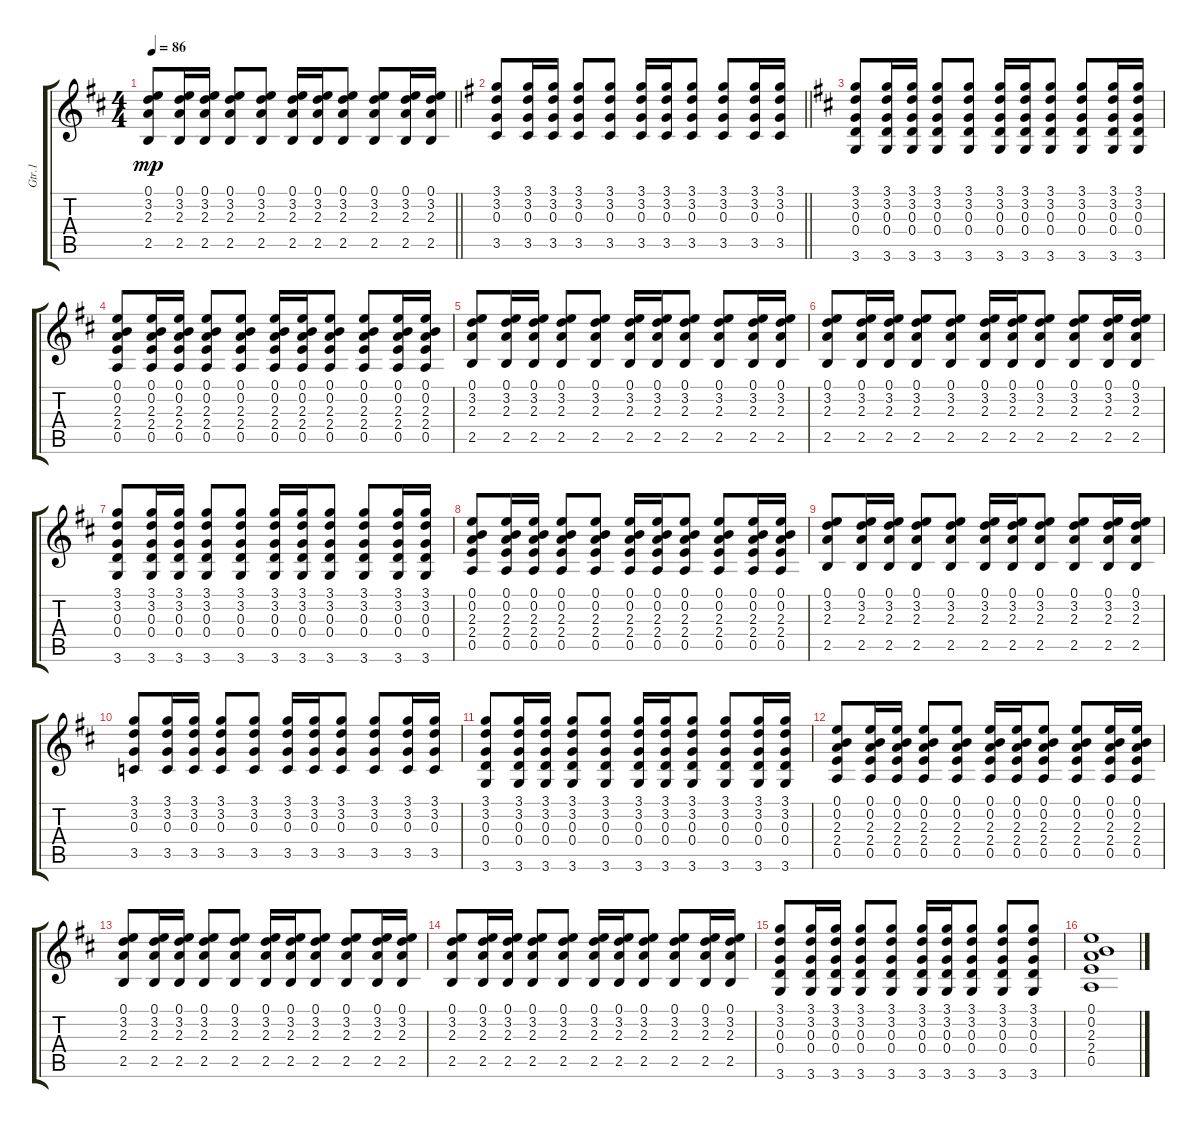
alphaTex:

\track ("Gtr.1" "Gtr.1") {instrument electricguitarjazz}
\staff {score tabs}
\tuning (E4 B3 G3 D3 A2 E2) {hide}
\ts (4 4)
\tempo 86
\clef g2
\barLineRight lightlight
\ks d
(0.1 3.2 2.3 2.5).8{dy mp} (0.1 3.2 2.3 2.5).16 (0.1 3.2 2.3 2.5).16 (0.1 3.2 2.3 2.5).8 (0.1 3.2 2.3 2.5).8 (0.1 3.2 2.3 2.5).16 (0.1 3.2 2.3 2.5).16 (0.1 3.2 2.3 2.5).8 (0.1 3.2 2.3 2.5).8 (0.1 3.2 2.3 2.5).16 (0.1 3.2 2.3 2.5).16 |
\barLineRight lightlight
\ks g
(3.1 3.2 0.3 3.5).8 (3.1 3.2 0.3 3.5).16 (3.1 3.2 0.3 3.5).16 (3.1 3.2 0.3 3.5).8 (3.1 3.2 0.3 3.5).8 (3.1 3.2 0.3 3.5).16 (3.1 3.2 0.3 3.5).16 (3.1 3.2 0.3 3.5).8 (3.1 3.2 0.3 3.5).8 (3.1 3.2 0.3 3.5).16 (3.1 3.2 0.3 3.5).16 |
\ks d
(3.1 3.2 0.3 0.4 3.6).8 (3.1 3.2 0.3 0.4 3.6).16 (3.1 3.2 0.3 0.4 3.6).16 (3.1 3.2 0.3 0.4 3.6).8 (3.1 3.2 0.3 0.4 3.6).8 (3.1 3.2 0.3 0.4 3.6).16 (3.1 3.2 0.3 0.4 3.6).16 (3.1 3.2 0.3 0.4 3.6).8 (3.1 3.2 0.3 0.4 3.6).8 (3.1 3.2 0.3 0.4 3.6).16 (3.1 3.2 0.3 0.4 3.6).16 |
(0.1 0.2 2.3 2.4 0.5).8 (0.1 0.2 2.3 2.4 0.5).16 (0.1 0.2 2.3 2.4 0.5).16 (0.1 0.2 2.3 2.4 0.5).8 (0.1 0.2 2.3 2.4 0.5).8 (0.1 0.2 2.3 2.4 0.5).16 (0.1 0.2 2.3 2.4 0.5).16 (0.1 0.2 2.3 2.4 0.5).8 (0.1 0.2 2.3 2.4 0.5).8 (0.1 0.2 2.3 2.4 0.5).16 (0.1 0.2 2.3 2.4 0.5).16 |
(0.1 3.2 2.3 2.5).8 (0.1 3.2 2.3 2.5).16 (0.1 3.2 2.3 2.5).16 (0.1 3.2 2.3 2.5).8 (0.1 3.2 2.3 2.5).8 (0.1 3.2 2.3 2.5).16 (0.1 3.2 2.3 2.5).16 (0.1 3.2 2.3 2.5).8 (0.1 3.2 2.3 2.5).8 (0.1 3.2 2.3 2.5).16 (0.1 3.2 2.3 2.5).16 |
(0.1 3.2 2.3 2.5).8 (0.1 3.2 2.3 2.5).16 (0.1 3.2 2.3 2.5).16 (0.1 3.2 2.3 2.5).8 (0.1 3.2 2.3 2.5).8 (0.1 3.2 2.3 2.5).16 (0.1 3.2 2.3 2.5).16 (0.1 3.2 2.3 2.5).8 (0.1 3.2 2.3 2.5).8 (0.1 3.2 2.3 2.5).16 (0.1 3.2 2.3 2.5).16 |
(3.1 3.2 0.3 0.4 3.6).8 (3.1 3.2 0.3 0.4 3.6).16 (3.1 3.2 0.3 0.4 3.6).16 (3.1 3.2 0.3 0.4 3.6).8 (3.1 3.2 0.3 0.4 3.6).8 (3.1 3.2 0.3 0.4 3.6).16 (3.1 3.2 0.3 0.4 3.6).16 (3.1 3.2 0.3 0.4 3.6).8 (3.1 3.2 0.3 0.4 3.6).8 (3.1 3.2 0.3 0.4 3.6).16 (3.1 3.2 0.3 0.4 3.6).16 |
(0.1 0.2 2.3 2.4 0.5).8 (0.1 0.2 2.3 2.4 0.5).16 (0.1 0.2 2.3 2.4 0.5).16 (0.1 0.2 2.3 2.4 0.5).8 (0.1 0.2 2.3 2.4 0.5).8 (0.1 0.2 2.3 2.4 0.5).16 (0.1 0.2 2.3 2.4 0.5).16 (0.1 0.2 2.3 2.4 0.5).8 (0.1 0.2 2.3 2.4 0.5).8 (0.1 0.2 2.3 2.4 0.5).16 (0.1 0.2 2.3 2.4 0.5).16 |
(0.1 3.2 2.3 2.5).8 (0.1 3.2 2.3 2.5).16 (0.1 3.2 2.3 2.5).16 (0.1 3.2 2.3 2.5).8 (0.1 3.2 2.3 2.5).8 (0.1 3.2 2.3 2.5).16 (0.1 3.2 2.3 2.5).16 (0.1 3.2 2.3 2.5).8 (0.1 3.2 2.3 2.5).8 (0.1 3.2 2.3 2.5).16 (0.1 3.2 2.3 2.5).16 |
(3.1 3.2 0.3 3.5).8 (3.1 3.2 0.3 3.5).16 (3.1 3.2 0.3 3.5).16 (3.1 3.2 0.3 3.5).8 (3.1 3.2 0.3 3.5).8 (3.1 3.2 0.3 3.5).16 (3.1 3.2 0.3 3.5).16 (3.1 3.2 0.3 3.5).8 (3.1 3.2 0.3 3.5).8 (3.1 3.2 0.3 3.5).16 (3.1 3.2 0.3 3.5).16 |
(3.1 3.2 0.3 0.4 3.6).8 (3.1 3.2 0.3 0.4 3.6).16 (3.1 3.2 0.3 0.4 3.6).16 (3.1 3.2 0.3 0.4 3.6).8 (3.1 3.2 0.3 0.4 3.6).8 (3.1 3.2 0.3 0.4 3.6).16 (3.1 3.2 0.3 0.4 3.6).16 (3.1 3.2 0.3 0.4 3.6).8 (3.1 3.2 0.3 0.4 3.6).8 (3.1 3.2 0.3 0.4 3.6).16 (3.1 3.2 0.3 0.4 3.6).16 |
(0.1 0.2 2.3 2.4 0.5).8 (0.1 0.2 2.3 2.4 0.5).16 (0.1 0.2 2.3 2.4 0.5).16 (0.1 0.2 2.3 2.4 0.5).8 (0.1 0.2 2.3 2.4 0.5).8 (0.1 0.2 2.3 2.4 0.5).16 (0.1 0.2 2.3 2.4 0.5).16 (0.1 0.2 2.3 2.4 0.5).8 (0.1 0.2 2.3 2.4 0.5).8 (0.1 0.2 2.3 2.4 0.5).16 (0.1 0.2 2.3 2.4 0.5).16 |
(0.1 3.2 2.3 2.5).8 (0.1 3.2 2.3 2.5).16 (0.1 3.2 2.3 2.5).16 (0.1 3.2 2.3 2.5).8 (0.1 3.2 2.3 2.5).8 (0.1 3.2 2.3 2.5).16 (0.1 3.2 2.3 2.5).16 (0.1 3.2 2.3 2.5).8 (0.1 3.2 2.3 2.5).8 (0.1 3.2 2.3 2.5).16 (0.1 3.2 2.3 2.5).16 |
(0.1 3.2 2.3 2.5).8 (0.1 3.2 2.3 2.5).16 (0.1 3.2 2.3 2.5).16 (0.1 3.2 2.3 2.5).8 (0.1 3.2 2.3 2.5).8 (0.1 3.2 2.3 2.5).16 (0.1 3.2 2.3 2.5).16 (0.1 3.2 2.3 2.5).8 (0.1 3.2 2.3 2.5).8 (0.1 3.2 2.3 2.5).16 (0.1 3.2 2.3 2.5).16 |
(3.1 3.2 0.3 0.4 3.6).8 (3.1 3.2 0.3 0.4 3.6).16 (3.1 3.2 0.3 0.4 3.6).16 (3.1 3.2 0.3 0.4 3.6).8 (3.1 3.2 0.3 0.4 3.6).8 (3.1 3.2 0.3 0.4 3.6).16 (3.1 3.2 0.3 0.4 3.6).16 (3.1 3.2 0.3 0.4 3.6).8 (3.1 3.2 0.3 0.4 3.6).8 (3.1 3.2 0.3 0.4 3.6).8 |
(0.1 0.2 2.3 2.4 0.5).1
